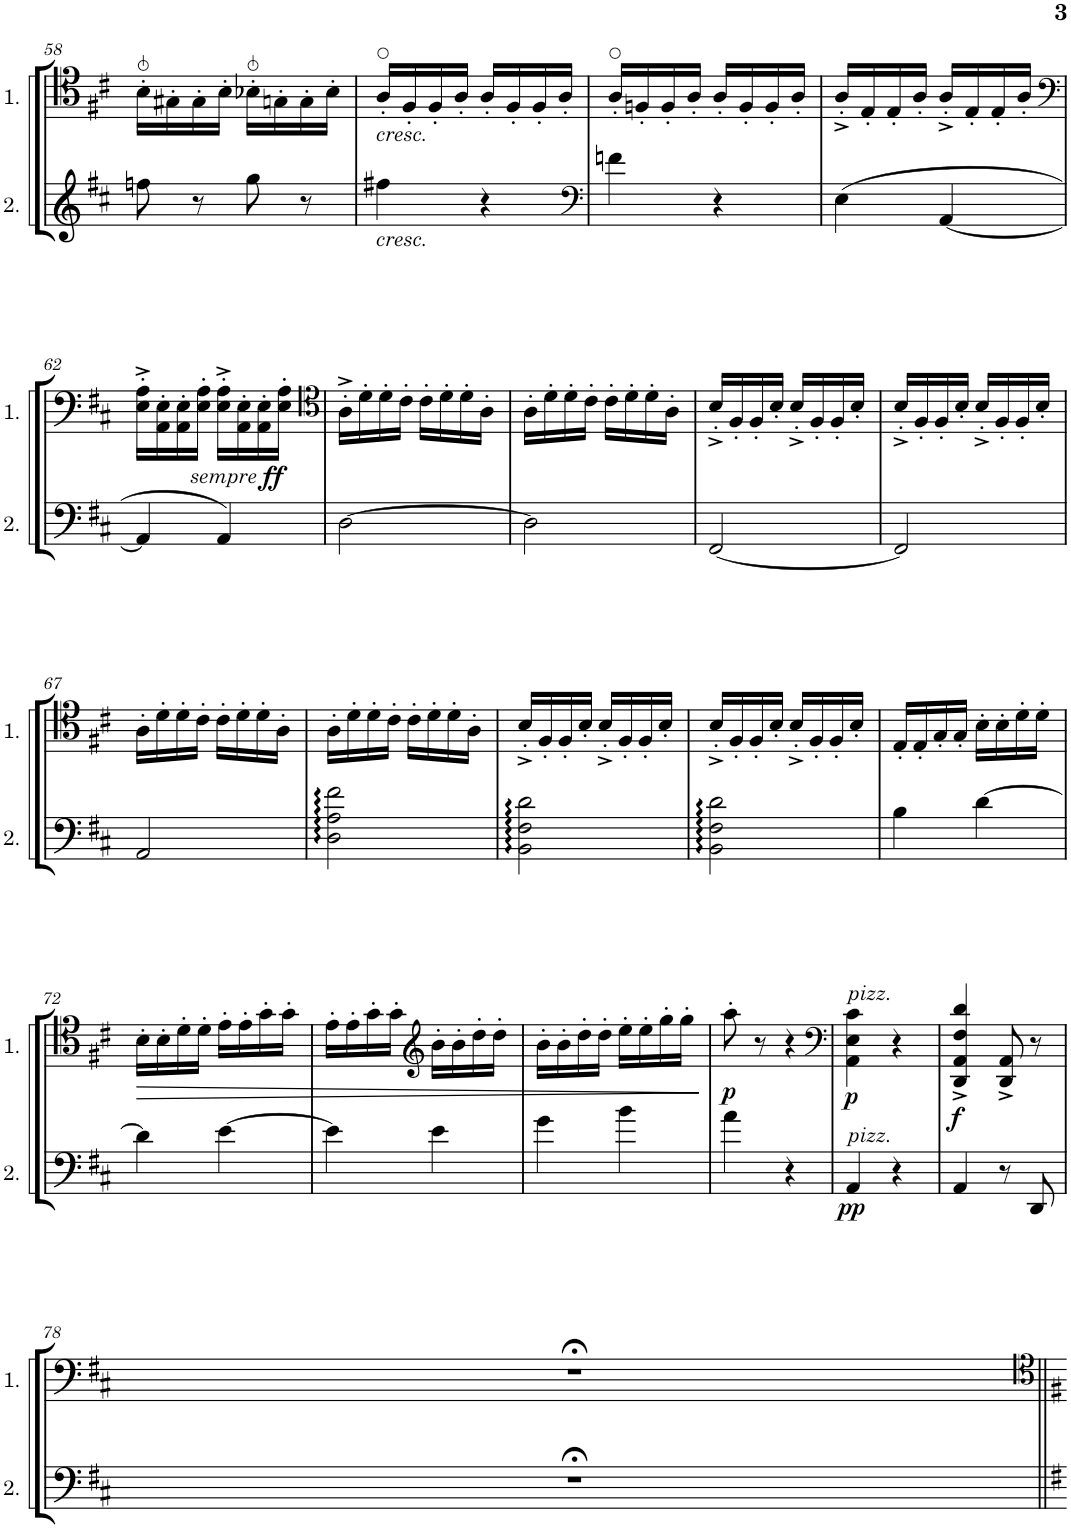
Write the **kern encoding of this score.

**kern	**dynam	**kern	**dynam
*part2	*part2	*part1	*part1
*staff2	*staff2	*staff1	*staff1
*I"Cello 2	*	*I"Cello 1	*
!!LO:PB:g=z
*clefG2	*	*clefC4	*
*k[f#c#]	*	*k[f#c#]	*
*M2/4	*	*M2/4	*
=58	=58	=58	=58
8ffn\	.	16B'\LL	.
.	.	16G#X'\	.
8r	.	16G#'\	.
.	.	16B'\JJ	.
8gg\	.	16B-X'\LL	.
.	.	16Gn'\	.
8r	.	16G'\	.
.	.	16B-'\JJ	.
=59	=59	=59	=59
!	!	!LO:TX:b:i:t=cresc.	!
!LO:TX:b:i:t=cresc.	!	!	!
4ff#X\	.	16A'/LL	.
.	.	16F#'/	.
.	.	16F#'/	.
.	.	16A'/JJ	.
4r	.	16A'/LL	.
.	.	16F#'/	.
.	.	16F#'/	.
.	.	16A'/JJ	.
=60	=60	=60	=60
*clefF4	*	*	*
4fn\	.	16A'/LL	.
.	.	16Fn'/	.
.	.	16F'/	.
.	.	16A'/JJ	.
4r	.	16A'/LL	.
.	.	16F'/	.
.	.	16F'/	.
.	.	16A'/JJ	.
=61	=61	=61	=61
(4E\	.	16A'^/LL	.
.	.	16E'/	.
.	.	16E'/	.
.	.	16A'/JJ	.
[4AA/	.	16A'^/LL	.
.	.	16E'/	.
.	.	16E'/	.
.	.	16A'/JJ	.
!!LO:LB:g=z
=62	=62	=62	=62
*	*	*clefF4	*
4AA/]	.	16E\'^ 16A\'^LL	.
.	.	16AA\' 16E\'	.
.	.	16AA\' 16E\'	.
.	.	16E\' 16A\'JJ	.
4AA/)	.	16E\'^ 16A\'^LL	.
.	.	16AA\' 16E\'	.
.	.	16AA\' 16E\'	.
.	.	16E\' 16A\'JJ	.
=63	=63	=63	=63
*	*	*clefC4	*
!	!	!	!LO:DY:b
!	!	!	!LO:DY:n=1:b
[2D\	.	16A'^\LL	other-dynamics ff
.	.	16d'\	.
.	.	16d'\	.
.	.	16c#'\JJ	.
.	.	16c#'\LL	.
.	.	16d'\	.
.	.	16d'\	.
.	.	16A'\JJ	.
=64	=64	=64	=64
2D\]	.	16A'\LL	.
.	.	16d'\	.
.	.	16d'\	.
.	.	16c#'\JJ	.
.	.	16c#'\LL	.
.	.	16d'\	.
.	.	16d'\	.
.	.	16A'\JJ	.
=65	=65	=65	=65
[2FF#/	.	16B'^/LL	.
.	.	16F#'/	.
.	.	16F#'/	.
.	.	16B'/JJ	.
.	.	16B'^/LL	.
.	.	16F#'/	.
.	.	16F#'/	.
.	.	16B'/JJ	.
=66	=66	=66	=66
2FF#/]	.	16B'^/LL	.
.	.	16F#'/	.
.	.	16F#'/	.
.	.	16B'/JJ	.
.	.	16B'^/LL	.
.	.	16F#'/	.
.	.	16F#'/	.
.	.	16B'/JJ	.
!!LO:LB:g=z
=67	=67	=67	=67
2AA/	.	16A'\LL	.
.	.	16d'\	.
.	.	16d'\	.
.	.	16c#'\JJ	.
.	.	16c#'\LL	.
.	.	16d'\	.
.	.	16d'\	.
.	.	16A'\JJ	.
=68	=68	=68	=68
2D\:: 2A\:: 2f#\::	.	16A'\LL	.
.	.	16d'\	.
.	.	16d'\	.
.	.	16c#'\JJ	.
.	.	16c#'\LL	.
.	.	16d'\	.
.	.	16d'\	.
.	.	16A'\JJ	.
=69	=69	=69	=69
2BB\:: 2F#\:: 2d\::	.	16B'^/LL	.
.	.	16F#'/	.
.	.	16F#'/	.
.	.	16B'/JJ	.
.	.	16B'^/LL	.
.	.	16F#'/	.
.	.	16F#'/	.
.	.	16B'/JJ	.
=70	=70	=70	=70
2BB\:: 2F#\:: 2d\::	.	16B'^/LL	.
.	.	16F#'/	.
.	.	16F#'/	.
.	.	16B'/JJ	.
.	.	16B'^/LL	.
.	.	16F#'/	.
.	.	16F#'/	.
.	.	16B'/JJ	.
=71	=71	=71	=71
4B\	.	16E'/LL	.
.	.	16E'/	.
.	.	16G'/	.
.	.	16G'/JJ	.
[4d\	.	16B'\LL	.
.	.	16B'\	.
.	.	16d'\	.
.	.	16d'\JJ	.
!!LO:LB:g=z
=72	=72	=72	=72
!	!	!	!LO:HP:b
4d\]	.	16B'\LL	>
.	.	16B'\	.
.	.	16d'\	.
.	.	16d'\JJ	.
[4e\	.	16e'\LL	.
.	.	16e'\	.
.	.	16g'\	.
.	.	16g'\JJ	.
=73	=73	=73	=73
4e\]	.	16e'\LL	.
.	.	16e'\	.
.	.	16g'\	.
.	.	16g'\JJ	.
*	*	*clefG2	*
4e\	.	16b'\LL	.
.	.	16b'\	.
.	.	16dd'\	.
.	.	16dd'\JJ	.
=74	=74	=74	=74
4g\	.	16b'\LL	.
.	.	16b'\	.
.	.	16dd'\	.
.	.	16dd'\JJ	.
4b\	.	16ee'\LL	.
.	.	16ee'\	.
.	.	16gg'\	.
.	.	16gg'\JJ	.
.	.	.	]
=75	=75	=75	=75
!	!	!	!LO:DY:b
4a\	.	8aa'\	p
.	.	8r	.
4r	.	4r	.
=76	=76	=76	=76
*	*	*clefF4	*
!	!	!LO:TX:a:i:t=pizz.	!
!LO:TX:a:i:t=pizz.	!	!	!
!	!LO:DY:b	!	!LO:DY:b
4AA/	pp	4AA\ 4E\ 4c#\	p
4r	.	4r	.
=77	=77	=77	=77
!	!	!	!LO:DY:b
4AA/	.	4DD/^ 4AA/^ 4F#/^ 4d/^	f
8r	.	8DD/^ 8AA/^	.
8DD/	.	8r	.
!!LO:LB:g=z
=78	=78	=78	=78
2r;<	.	2r;<	.
=||	=||	=||	=||
*-	*-	*-	*-
